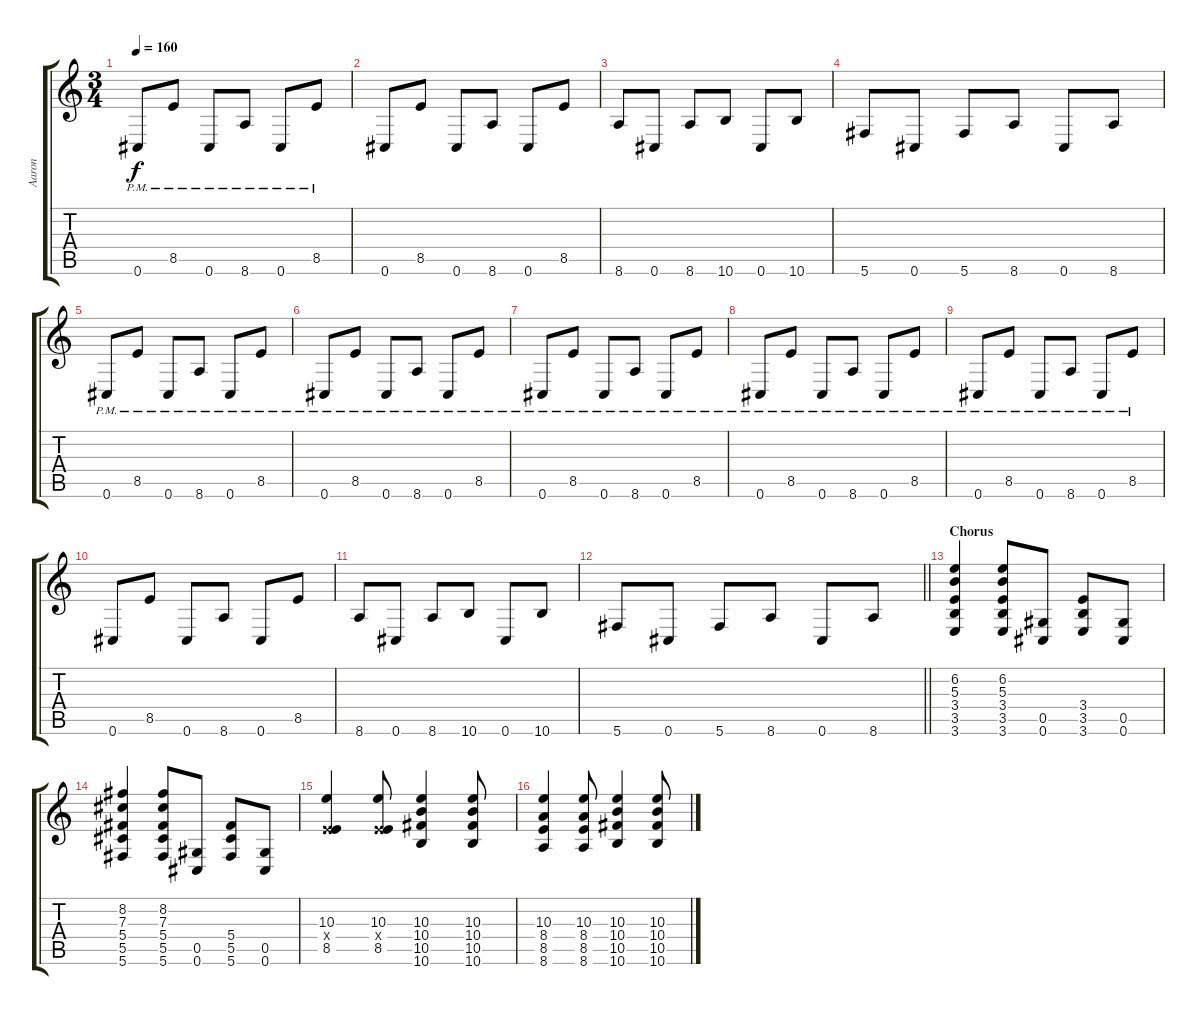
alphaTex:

\track ("Aaron" "Aaron") {instrument distortionguitar}
\staff {score tabs}
\tuning (Eb4 Bb3 Gb3 Db3 Ab2 Db2) {hide}
\ts (3 4)
\tempo 160
\clef g2
\ks c
0.6{pm}.8{dy f} 8.5{pm}.8 0.6{pm}.8 8.6{pm}.8 0.6{pm}.8 8.5{pm}.8 |
0.6.8 8.5.8 0.6.8 8.6.8 0.6.8 8.5.8 |
8.6.8 0.6.8 8.6.8 10.6.8 0.6.8 10.6.8 |
5.6.8 0.6.8 5.6.8 8.6.8 0.6.8 8.6.8 |
0.6{pm}.8 8.5{pm}.8 0.6{pm}.8 8.6{pm}.8 0.6{pm}.8 8.5{pm}.8 |
0.6{pm}.8 8.5{pm}.8 0.6{pm}.8 8.6{pm}.8 0.6{pm}.8 8.5{pm}.8 |
0.6{pm}.8 8.5{pm}.8 0.6{pm}.8 8.6{pm}.8 0.6{pm}.8 8.5{pm}.8 |
0.6{pm}.8 8.5{pm}.8 0.6{pm}.8 8.6{pm}.8 0.6{pm}.8 8.5{pm}.8 |
0.6{pm}.8 8.5{pm}.8 0.6{pm}.8 8.6{pm}.8 0.6{pm}.8 8.5{pm}.8 |
0.6.8 8.5.8 0.6.8 8.6.8 0.6.8 8.5.8 |
8.6.8 0.6.8 8.6.8 10.6.8 0.6.8 10.6.8 |
\barLineRight lightlight
5.6.8 0.6.8 5.6.8 8.6.8 0.6.8 8.6.8 |
\section ("" "Chorus")
(6.2 5.3 3.4 3.5 3.6).4 (6.2 5.3 3.4 3.5 3.6).8 (0.5 0.6).8 (3.4 3.5 3.6).8 (0.5 0.6).8 |
(8.2 7.3 5.4 5.5 5.6).4 (8.2 7.3 5.4 5.5 5.6).8 (0.5 0.6).8 (5.4 5.5 5.6).8 (0.5 0.6).8 |
(10.3 3.4{x} 8.5).4 (10.3 3.4{x} 8.5).8 (10.3 10.4 10.5 10.6).4 (10.3 10.4 10.5 10.6).8 |
(10.3 8.4 8.5 8.6).4 (10.3 8.4 8.5 8.6).8 (10.3 10.4 10.5 10.6).4 (10.3 10.4 10.5 10.6).8
